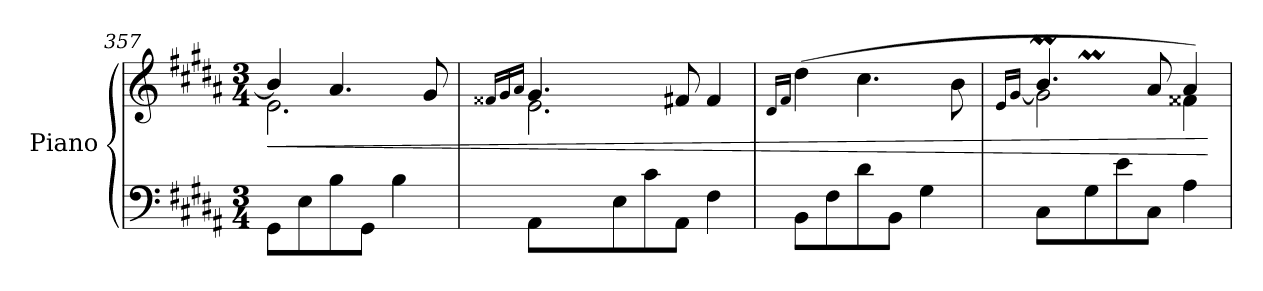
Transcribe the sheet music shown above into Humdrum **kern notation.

**kern	**kern	**dynam
*part1	*part1	*part1
*staff2	*staff1	*staff1/2
*I"Piano	*	*
*I'Pno	*	*
!!LO:LB:g=z
*clefF4	*clefG2	*
*k[f#c#g#d#a#]	*k[f#c#g#d#a#]	*
*M3/4	*M3/4	*
=357	=357	=357
!	!LO:TX:a:i:t=poco a poco cresc.	!
!	!	!LO:HP:b
*	*^	*
8GG#\L	4b/]	2.e\	<
8E\	.	.	.
8B\	4.a#/	.	.
8GG#\J	.	.	.
4B\	.	.	.
.	8g#/	.	.
*	*v	*v	*
=358	=358	=358
.	16qf##X/LL	.
.	16qg#/	.
.	16qa#/JJ	.
*	*^	*
*	*	*^	*
*	*	*	*Xtuplet	*
8AA#\L	4.g#/	2.e\	24f##!yy	.
.	.	.	24g#!yy	.
.	.	.	24a#!yy	.
8E\	.	.	4g#!yy	.
8c#\	.	.	.	.
8AA#\J	8f#X/	.	4.ryy	.
4F#\	4f#/	.	.	.
*	*v	*v	*v	*
=359	=359	=359
.	16qd#/LL	.
.	16qf#/JJ	.
8BB\L	(4dd#\	.
8F#\	.	.
8d#\	4.cc#\	.
8BB\J	.	.
4G#\	.	.
.	8b\	.
=360	=360	=360
*	*^	*
.	.	16qe/LL	.
.	.	[16qg#/JJ	.
*	*^	*^	*
8C#\L	4.bM/	2g#\]	16e!yy	8ryy	.
.	.	.	[16g#!yy	.	.
8G#\	.	.	4bM!yy	4g#!yy]	.
8e\	.	.	.	.	.
8C#\J	8a#/	.	4.ryy	4.ryy	.
4A#\	4a#/)	4f##X\	.	.	.
*	*v	*v	*v	*v	*
.	.	[
=	=	=
*-	*-	*-
